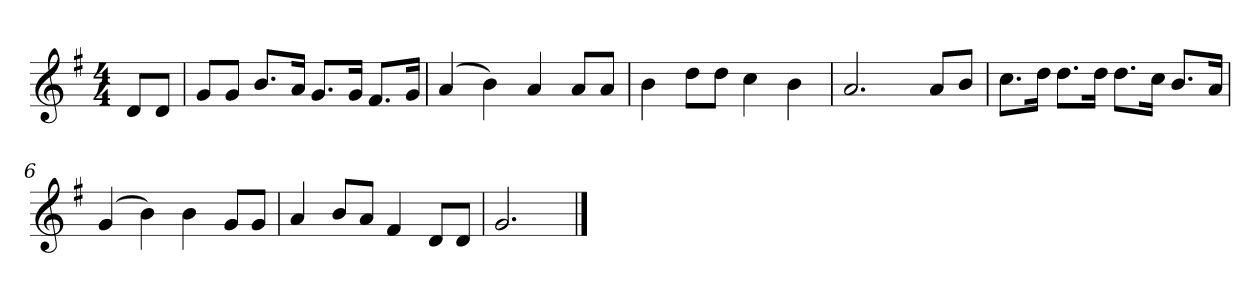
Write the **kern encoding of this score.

**kern
*part1
*staff1
*k[f#]
*M4/4
*MM109
=
8dL
8dJ
=1
8gL
8gJ
8.bL
16aJk
8.gL
16gJk
8.f#L
16gJk
=2
(4a
4b)
4a
8aL
8aJ
=3
4b
8ddL
8ddJ
4cc
4b
=4
2.a
8aL
8bJ
=5
8.ccL
16ddJk
8.ddL
16ddJk
8.ddL
16ccJk
8.bL
16aJk
=6
(4g
4b)
4b
8gL
8gJ
=7
4a
8bL
8aJ
4f#
8dL
8dJ
=8
2.g
==
*-
